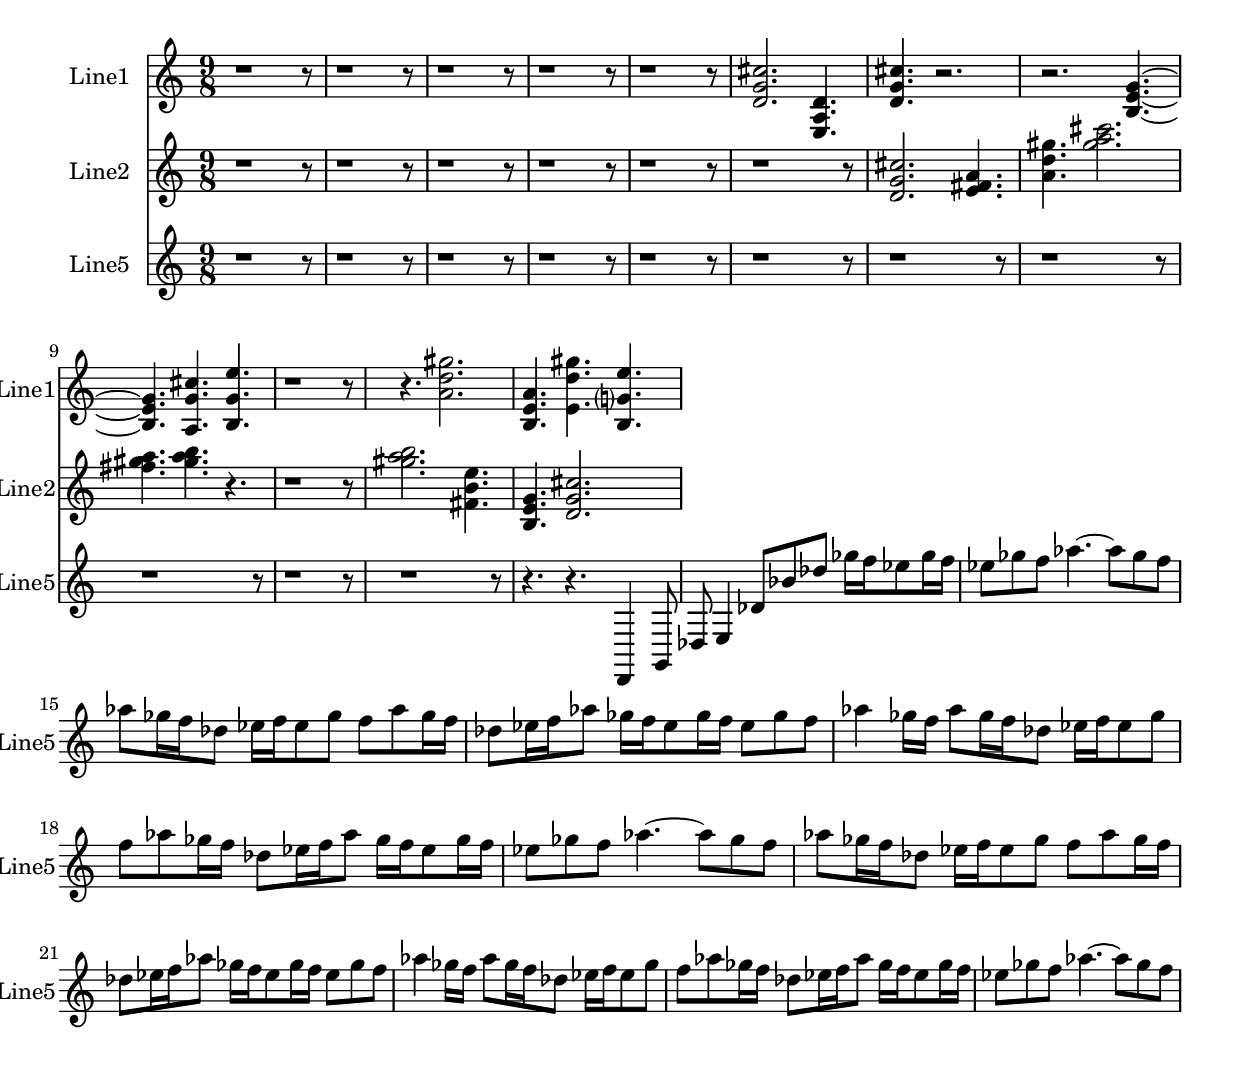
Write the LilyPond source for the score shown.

% 2016-09-03 13:55

\version "2.18.2"
\language "english"

\header {}

\layout {}

\paper {}

\score {
    \new Score <<
        \context Staff = "line1" {
            \set Staff.instrumentName = \markup { Line1 }
            \set Staff.shortInstrumentName = \markup { Line1 }
            {
                \numericTimeSignature
                \time 9/8
                \bar "||"
                \accidentalStyle modern-cautionary
                r1
                r8
                r1
                r8
                r1
                r8
                r1
                r8
                r1
                r8
                <d' g' cs''>2.
                <e a d'>4.
                <d' g' cs''>4.
                r2.
                r2.
                <b e' g'>4. ~
                <b e' g'>4.
                <a g' cs''>4.
                <b g' e''>4.
                r1
                r8
                r4.
                <a' d'' gs''>2.
                <b e' a'>4.
                <e' d'' gs''>4.
                <b g' e''>4.
            }
        }
        \context Staff = "line2" {
            \set Staff.instrumentName = \markup { Line2 }
            \set Staff.shortInstrumentName = \markup { Line2 }
            {
                \numericTimeSignature
                \time 9/8
                \bar "||"
                \accidentalStyle modern-cautionary
                r1
                r8
                r1
                r8
                r1
                r8
                r1
                r8
                r1
                r8
                r1
                r8
                <d' g' cs''>2.
                <e' fs' a'>4.
                <a' d'' gs''>4.
                <gs'' a'' cs'''>2.
                <fs'' gs'' a''>4.
                <gs'' a'' b''>4.
                r4.
                r1
                r8
                <gs'' a'' b''>2.
                <fs' b' e''>4.
                <b e' g'>4.
                <d' g' cs''>2.
            }
        }
        \context Staff = "line5" {
            \set Staff.instrumentName = \markup { Line5 }
            \set Staff.shortInstrumentName = \markup { Line5 }
            {
                \numericTimeSignature
                \time 9/8
                \bar "||"
                \accidentalStyle modern-cautionary
                r1
                r8
                r1
                r8
                r1
                r8
                r1
                r8
                r1
                r8
                r1
                r8
                r1
                r8
                r1
                r8
                r1
                r8
                r1
                r8
                r1
                r8
                r4.
                r4.
                d,4
                g,8
                df8
                e4
                df'8 [
                bf'8
                df''8 ]
                gf''16 [
                f''16
                ef''8
                gf''16
                f''16 ]
                ef''8 [
                gf''8
                f''8 ]
                af''4. ~
                af''8 [
                gf''8
                f''8 ]
                af''8 [
                gf''16
                f''16
                df''8 ]
                ef''16 [
                f''16
                ef''8
                gf''8 ]
                f''8 [
                af''8
                gf''16
                f''16 ]
                df''8 [
                ef''16
                f''16
                af''8 ]
                gf''16 [
                f''16
                ef''8
                gf''16
                f''16 ]
                ef''8 [
                gf''8
                f''8 ]
                af''4
                gf''16 [
                f''16 ]
                af''8 [
                gf''16
                f''16
                df''8 ]
                ef''16 [
                f''16
                ef''8
                gf''8 ]
                f''8 [
                af''8
                gf''16
                f''16 ]
                df''8 [
                ef''16
                f''16
                af''8 ]
                gf''16 [
                f''16
                ef''8
                gf''16
                f''16 ]
                ef''8 [
                gf''8
                f''8 ]
                af''4. ~
                af''8 [
                gf''8
                f''8 ]
                af''8 [
                gf''16
                f''16
                df''8 ]
                ef''16 [
                f''16
                ef''8
                gf''8 ]
                f''8 [
                af''8
                gf''16
                f''16 ]
                df''8 [
                ef''16
                f''16
                af''8 ]
                gf''16 [
                f''16
                ef''8
                gf''16
                f''16 ]
                ef''8 [
                gf''8
                f''8 ]
                af''4
                gf''16 [
                f''16 ]
                af''8 [
                gf''16
                f''16
                df''8 ]
                ef''16 [
                f''16
                ef''8
                gf''8 ]
                f''8 [
                af''8
                gf''16
                f''16 ]
                df''8 [
                ef''16
                f''16
                af''8 ]
                gf''16 [
                f''16
                ef''8
                gf''16
                f''16 ]
                ef''8 [
                gf''8
                f''8 ]
                af''4. ~
                af''8 [
                gf''8
                f''8 ]
            }
        }
    >>
}